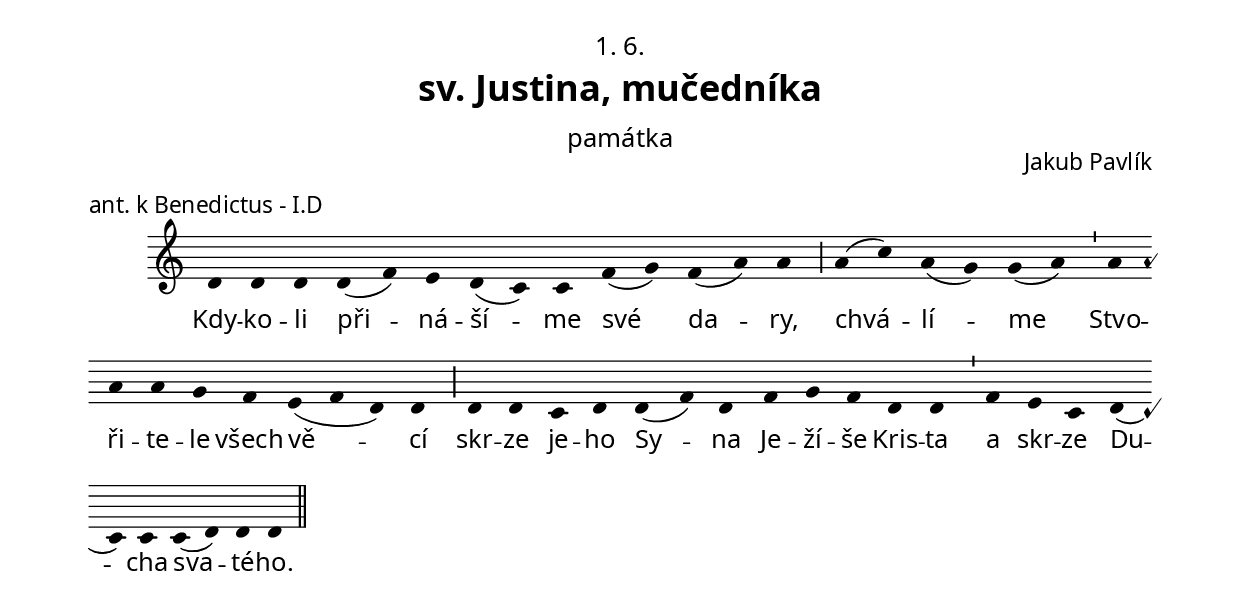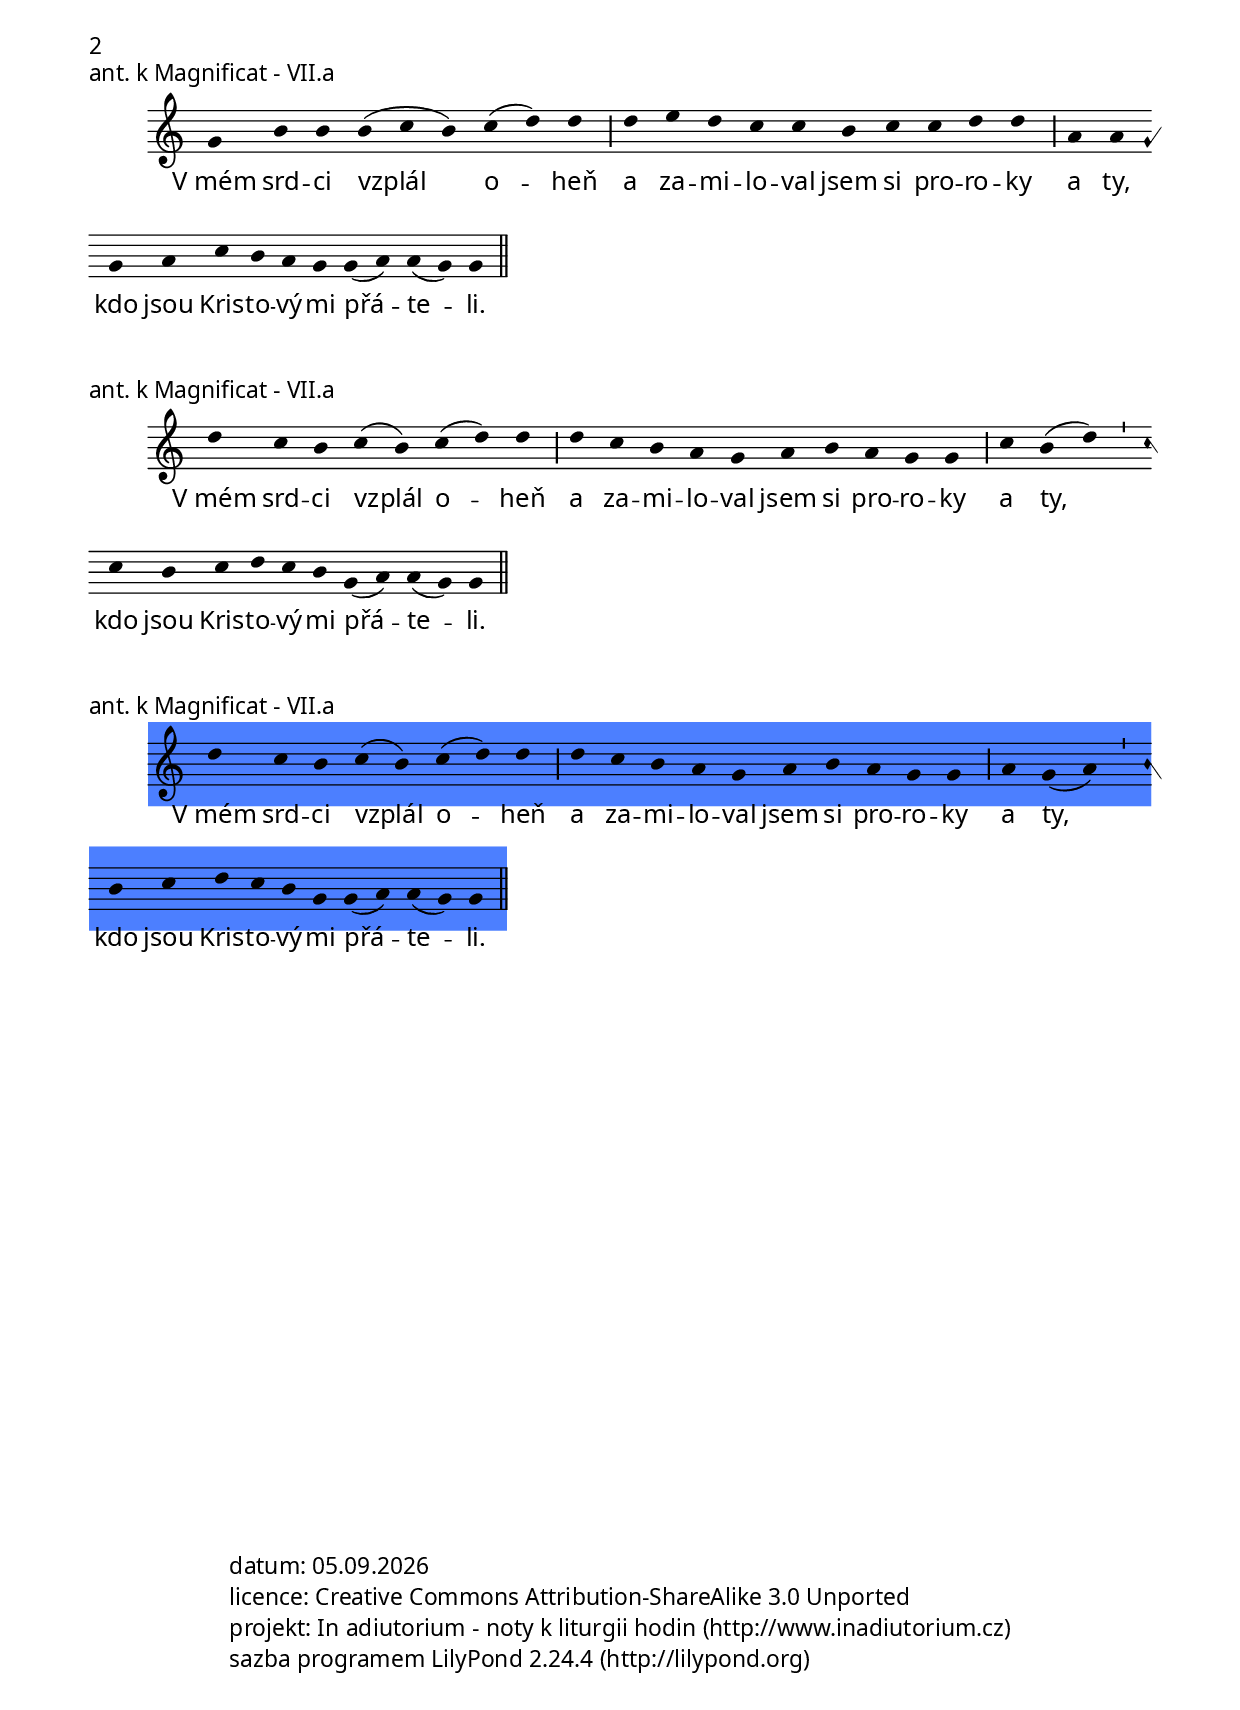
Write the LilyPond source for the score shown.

\version "2.19.16"

\include "../spolecne.ly"

\header {
  title = \markup\titleSvatek
            "sv. Justina, mučedníka"
            "památka"
            "1. 6."
  composer = "Jakub Pavlík"
}

\score {
  \relative c' {
    \choralniRezim
    d4 d d d( f) e d( c) c f( g) f( a) a \barMaior
    a( c) a( g) g( a) \barMin a a a g f e( f d) d \barMaior
    d d c d d( f) d f g f d d \barMin
    f e c d( c) c c( d) d d \barFinalis
  }
  \addlyrics {
    Kdy -- ko -- li při -- ná -- ší -- me své da -- ry,
    chvá -- lí -- me Stvo -- ři -- te -- le všech vě -- cí
    skr -- ze je -- ho Sy -- na Je -- ží -- še Kris -- ta
    a skr -- ze Du -- cha sva -- té -- ho.
  }
  \header {
    quid = "ant. k Benedictus"
    modus = "I"
    differentia = "D"
    psalmus = ""
    id = "aben"
    piece = \markup {\sestavTitulekBezZalmu}
  }
}

\pageBreak

\score {
  \relative c'' {
    \choralniRezim
    g4 b b b( c b) c( d) d \barMaior
    d e d c c b c c d d \barMaior
    a a g a c b a g g( a) a( g) g \barFinalis
  }
  \addlyrics {
    V_mém srd -- ci vzplál o -- heň
    a za -- mi -- lo -- val jsem si pro -- ro -- ky
    a ty, kdo jsou Kris -- to -- vý -- mi přá -- te -- li.
  }
  \header {
    quid = "ant. k Magnificat"
    modus = "VII"
    differentia = "a"
    psalmus = ""
    id = "amag"
    piece = \markup {\sestavTitulekBezZalmu}
  }
}

\score {
  \relative c'' {
    \choralniRezim
    d4 c b c( b) c( d) d \barMaior
    d c b a g a b a g g \barMaior
    c b( d) \barMin c b c d c b g( a) a( g) g \barFinalis
  }
  \addlyrics {
    V_mém srd -- ci vzplál o -- heň
    a za -- mi -- lo -- val jsem si pro -- ro -- ky
    a ty, kdo jsou Kris -- to -- vý -- mi přá -- te -- li.
  }
  \header {
    quid = "ant. k Magnificat"
    modus = "VII"
    differentia = "a"
    psalmus = ""
    id = "amag"
    piece = \markup {\sestavTitulekBezZalmu}
  }
}

\score {
  \relative c'' {
    \zvyraznovacModry
    \choralniRezim
    d4 c b c( b) c( d) d \barMaior
    d c b a g a b a g g \barMaior
    a g( a) \barMin b c d c b g g( a) a( g) g \barFinalis
  }
  \addlyrics {
    V_mém srd -- ci vzplál o -- heň
    a za -- mi -- lo -- val jsem si pro -- ro -- ky
    a ty, kdo jsou Kris -- to -- vý -- mi přá -- te -- li.
  }
  \header {
    quid = "ant. k Magnificat"
    modus = "VII"
    differentia = "a"
    psalmus = ""
    id = "amag"
    piece = \markup {\sestavTitulekBezZalmu}
  }
}
